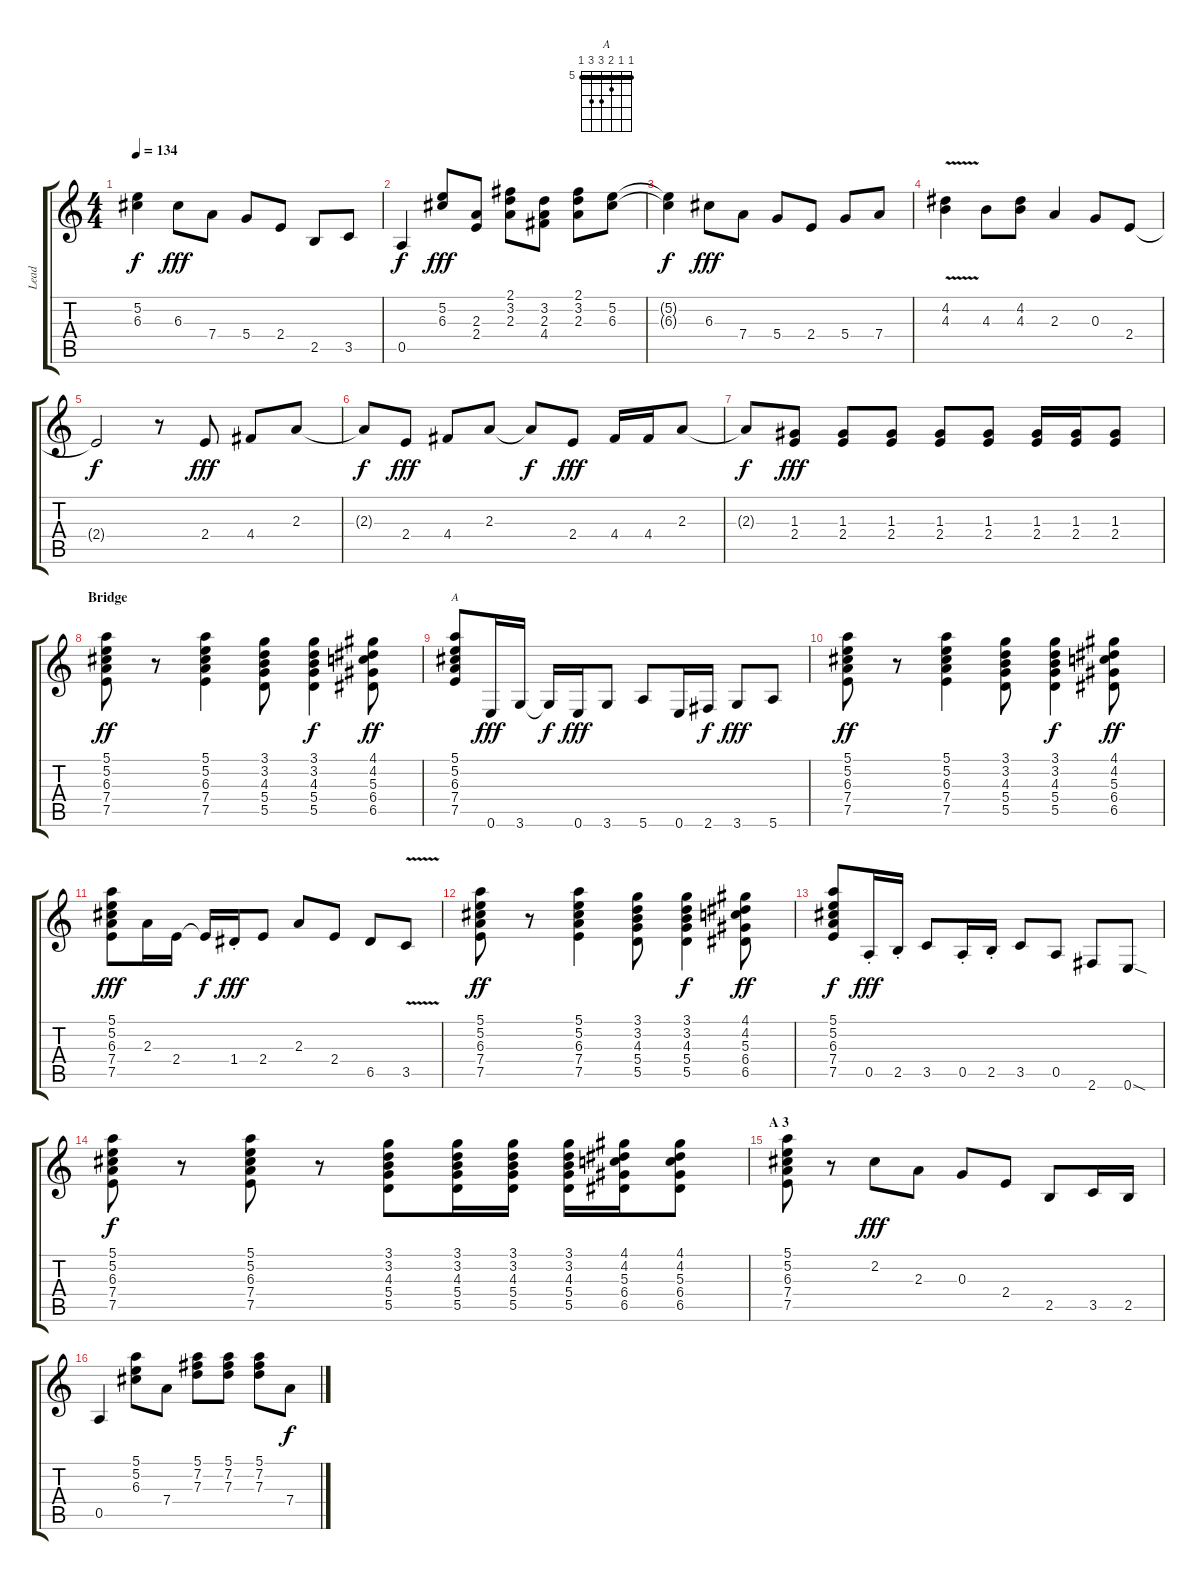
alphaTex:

\track ("Lead" "Lead") {instrument acousticguitarnylon}
\staff {score tabs}
\tuning (E4 B3 G3 D3 A2 E2) {hide}
\chord ("A" 5 5 6 7 7 5) {firstfret 5 barre 5}
\ts (4 4)
\tempo 134
\clef g2
\ks c
(5.2{t} 6.3{t}).4{dy f} 6.3.8{dy fff volume 16 instrument acousticguitarsteel} 7.4.8 5.4.8 2.4.8 2.5.8 3.5.8 |
0.5.4{dy f} (5.2 6.3).8{dy fff instrument acousticguitarnylon} (2.3 2.4).8 (2.1 3.2 2.3).8 (3.2 2.3 4.4).8 (2.1 3.2 2.3).8 (5.2 6.3).8 |
(5.2{t} 6.3{t}).4{dy f} 6.3.8{dy fff instrument acousticguitarsteel} 7.4.8 5.4.8 2.4.8 5.4.8 7.4.8 |
(4.2{v} 4.3).4 4.3.8 (4.2 4.3).8 2.3.4 0.3.8 2.4.8 |
2.4{t}.2{dy f} r.8 2.4.8{dy fff} 4.4.8 2.3.8 |
2.3{t}.8{dy f} 2.4.8{dy fff} 4.4.8 2.3.8 2.3{t}.8{dy f} 2.4.8{dy fff} 4.4.16 4.4.16 2.3.8 |
2.3{t}.8{dy f} (1.3 2.4).8{dy fff} (1.3 2.4).8 (1.3 2.4).8 (1.3 2.4).8 (1.3 2.4).8 (1.3 2.4).16 (1.3 2.4).16 (1.3 2.4).8 |
\section ("" "Bridge")
(5.1 5.2 6.3 7.4 7.5).8{dy ff instrument acousticguitarnylon} r.8 (5.1 5.2 6.3 7.4 7.5).4 (3.1 3.2 4.3 5.4 5.5).8 (3.1 3.2 4.3 5.4 5.5).4{dy f} (4.1 4.2 5.3 6.4 6.5).8{dy ff} |
(5.1 5.2 6.3 7.4 7.5).8{ch "A"} 0.6.16{dy fff instrument electricguitarjazz} 3.6.16 3.6{t}.16{dy f} 0.6.16{dy fff} 3.6.8 5.6.8 0.6.16 2.6.16{dy f} 3.6.8{dy fff} 5.6.8 |
(5.1 5.2 6.3 7.4 7.5).8{dy ff instrument acousticguitarnylon} r.8 (5.1 5.2 6.3 7.4 7.5).4 (3.1 3.2 4.3 5.4 5.5).8 (3.1 3.2 4.3 5.4 5.5).4{dy f} (4.1 4.2 5.3 6.4 6.5).8{dy ff} |
(5.1 5.2 6.3 7.4 7.5).8{dy fff} 2.3.16{instrument electricbasspick} 2.4.16 2.4{t}.16{dy f} 1.4{st}.16{dy fff} 2.4.8 2.3.8 2.4.8 6.5.8 3.5{v}.8 |
(5.1 5.2 6.3 7.4 7.5).8{dy ff instrument acousticguitarnylon} r.8 (5.1 5.2 6.3 7.4 7.5).4 (3.1 3.2 4.3 5.4 5.5).8 (3.1 3.2 4.3 5.4 5.5).4{dy f} (4.1 4.2 5.3 6.4 6.5).8{dy ff} |
(5.1 5.2 6.3 7.4 7.5).8{dy f} 0.5{st}.16{dy fff instrument electricbasspick} 2.5{st}.16 3.5.8 0.5{st}.16 2.5{st}.16 3.5.8 0.5.8 2.6.8 0.6{sod}.8 |
(5.1 5.2 6.3 7.4 7.5).8{dy f instrument acousticguitarnylon} r.8 (5.1 5.2 6.3 7.4 7.5).8 r.8 (3.1 3.2 4.3 5.4 5.5).8 (3.1 3.2 4.3 5.4 5.5).16 (3.1 3.2 4.3 5.4 5.5).16 (3.1 3.2 4.3 5.4 5.5).16 (4.1 4.2 5.3 6.4 6.5).16 (4.1 4.2 5.3 6.4 6.5).8 |
\section ("" "A 3")
(5.1 5.2 6.3 7.4 7.5).8 r.8{instrument electricbasspick} 2.2.8{dy fff} 2.3.8 0.3.8 2.4.8 2.5.8 3.5.16 2.5.16 |
0.5.4 (5.1 5.2 6.3).8 7.4.8 (5.1 7.2 7.3).8 (5.1 7.2 7.3).8 (5.1 7.2 7.3).8 7.4.8{dy f}
